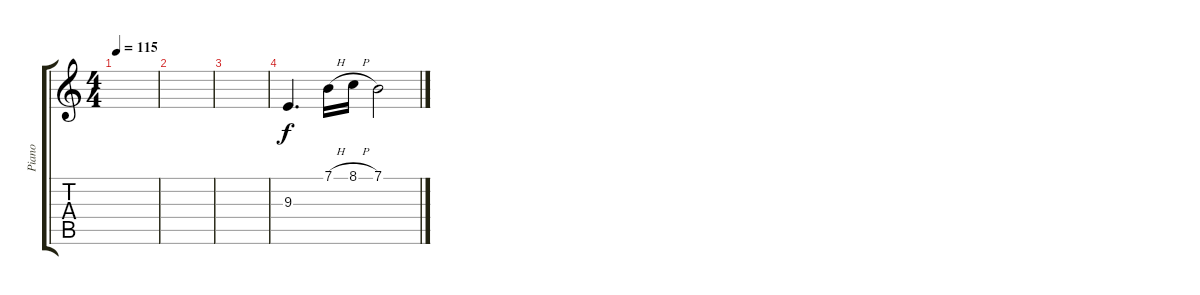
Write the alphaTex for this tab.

\track ("Piano" "Piano") {instrument acousticgrandpiano}
\staff {score tabs}
\tuning (E4 B3 G3 D3 A2 D2) {hide}
\ts (4 4)
\tempo 115
\clef g2
\ks c
|
|
|
9.3.4{d} 7.1{h}.16 8.1{h}.16 7.1.2
